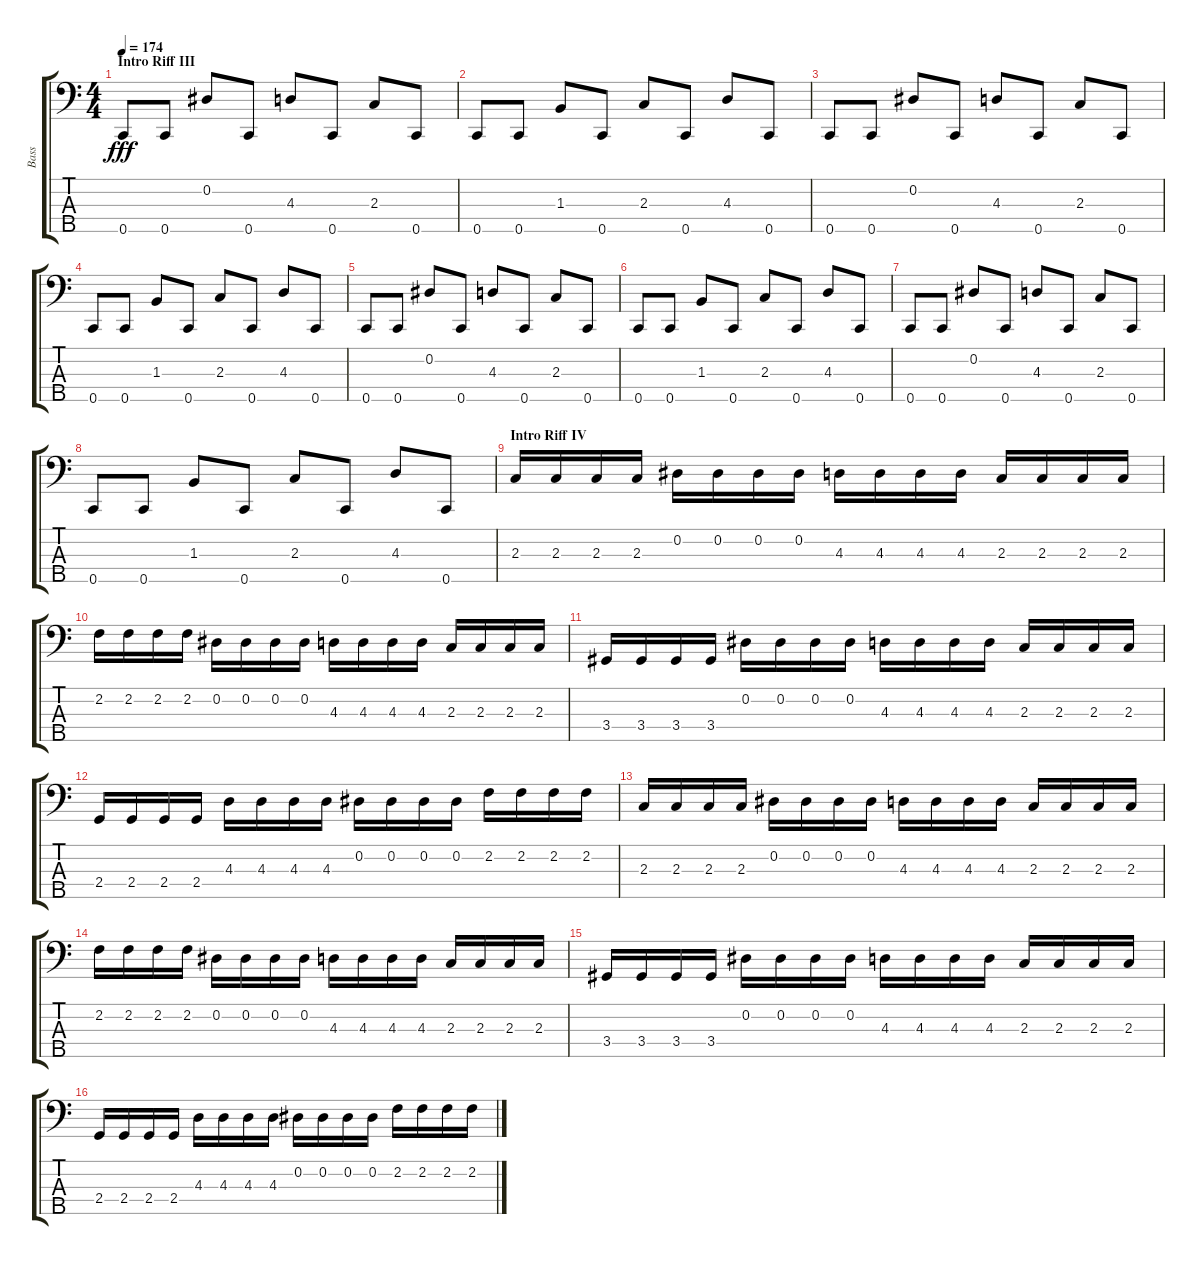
\track ("Bass" "Bass") {instrument electricbassfinger}
\staff {score tabs}
\tuning (Ab2 Eb2 Bb1 F1 C1) {hide}
\ts (4 4)
\section ("" "Intro Riff III")
\tempo 174
\clef f4
\ks c
0.5.8{dy fff} 0.5.8 0.2.8 0.5.8 4.3.8 0.5.8 2.3.8 0.5.8 |
0.5.8 0.5.8 1.3.8 0.5.8 2.3.8 0.5.8 4.3.8 0.5.8 |
0.5.8 0.5.8 0.2.8 0.5.8 4.3.8 0.5.8 2.3.8 0.5.8 |
0.5.8 0.5.8 1.3.8 0.5.8 2.3.8 0.5.8 4.3.8 0.5.8 |
0.5.8 0.5.8 0.2.8 0.5.8 4.3.8 0.5.8 2.3.8 0.5.8 |
0.5.8 0.5.8 1.3.8 0.5.8 2.3.8 0.5.8 4.3.8 0.5.8 |
0.5.8 0.5.8 0.2.8 0.5.8 4.3.8 0.5.8 2.3.8 0.5.8 |
0.5.8 0.5.8 1.3.8 0.5.8 2.3.8 0.5.8 4.3.8 0.5.8 |
\section ("" "Intro Riff IV")
2.3.16 2.3.16 2.3.16 2.3.16 0.2.16 0.2.16 0.2.16 0.2.16 4.3.16 4.3.16 4.3.16 4.3.16 2.3.16 2.3.16 2.3.16 2.3.16 |
2.2.16 2.2.16 2.2.16 2.2.16 0.2.16 0.2.16 0.2.16 0.2.16 4.3.16 4.3.16 4.3.16 4.3.16 2.3.16 2.3.16 2.3.16 2.3.16 |
3.4.16 3.4.16 3.4.16 3.4.16 0.2.16 0.2.16 0.2.16 0.2.16 4.3.16 4.3.16 4.3.16 4.3.16 2.3.16 2.3.16 2.3.16 2.3.16 |
2.4.16 2.4.16 2.4.16 2.4.16 4.3.16 4.3.16 4.3.16 4.3.16 0.2.16 0.2.16 0.2.16 0.2.16 2.2.16 2.2.16 2.2.16 2.2.16 |
2.3.16 2.3.16 2.3.16 2.3.16 0.2.16 0.2.16 0.2.16 0.2.16 4.3.16 4.3.16 4.3.16 4.3.16 2.3.16 2.3.16 2.3.16 2.3.16 |
2.2.16 2.2.16 2.2.16 2.2.16 0.2.16 0.2.16 0.2.16 0.2.16 4.3.16 4.3.16 4.3.16 4.3.16 2.3.16 2.3.16 2.3.16 2.3.16 |
3.4.16 3.4.16 3.4.16 3.4.16 0.2.16 0.2.16 0.2.16 0.2.16 4.3.16 4.3.16 4.3.16 4.3.16 2.3.16 2.3.16 2.3.16 2.3.16 |
2.4.16 2.4.16 2.4.16 2.4.16 4.3.16 4.3.16 4.3.16 4.3.16 0.2.16 0.2.16 0.2.16 0.2.16 2.2.16 2.2.16 2.2.16 2.2.16
